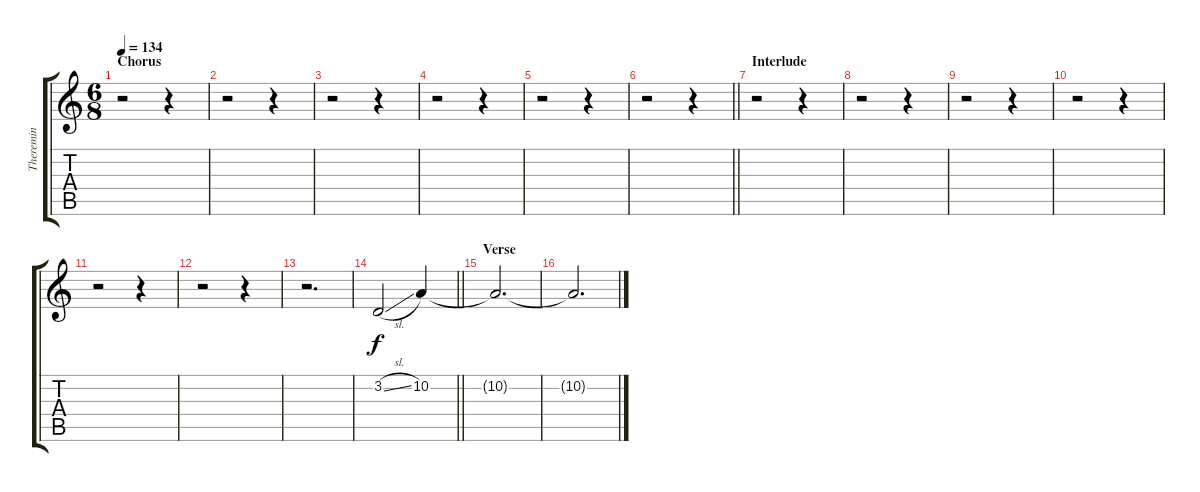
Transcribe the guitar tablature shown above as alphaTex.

\track ("Theremin" "Theremin") {instrument lead3calliope}
\staff {score tabs}
\tuning (E4 B3 G3 D3 A2 E2) {hide}
\ts (6 8)
\section ("" "Chorus")
\tempo 134
\clef g2
\ks c
r.2{dy f} r.4 |
r.2 r.4 |
r.2 r.4 |
r.2 r.4 |
r.2 r.4 |
\barLineRight lightlight
r.2 r.4 |
\section ("" "Interlude")
r.2 r.4 |
r.2 r.4 |
r.2 r.4 |
r.2 r.4 |
r.2 r.4 |
r.2 r.4 |
r.2{d} |
\barLineRight lightlight
3.2{sl}.2 10.2.4 |
\section ("" "Verse")
10.2{t}.2{d} |
10.2{t}.2{d}
